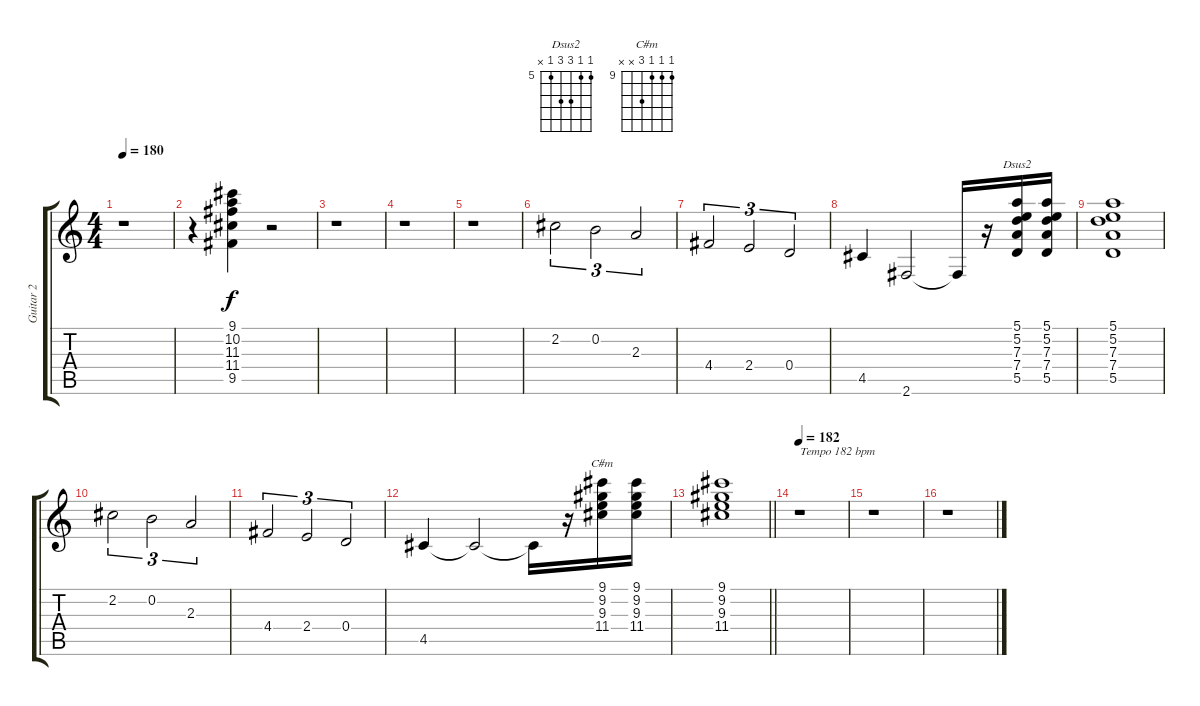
\track ("Guitar 2" "Guitar 2") {instrument overdrivenguitar}
\staff {score tabs}
\tuning (E4 B3 G3 D3 A2 E2) {hide}
\chord ("Dsus2" 5 5 7 7 5 x) {firstfret 5}
\chord ("C#m" 9 9 9 11 x x) {firstfret 9}
\ts (4 4)
\tempo 180
\clef g2
\ks c
r.1{dy f} |
r.4 (9.1 10.2 11.3 11.4 9.5).4 r.2 |
r.1{volume 13} |
r.1 |
r.1 |
2.2.2{tu (3 2)} 0.2.2{tu (3 2)} 2.3.2{tu (3 2)} |
4.4.2{tu (3 2)} 2.4.2{tu (3 2)} 0.4.2{tu (3 2)} |
4.5.4 2.6.2 2.6{t}.16 r.16 (5.1 5.2 7.3 7.4 5.5).16{ch "Dsus2"} (5.1 5.2 7.3 7.4 5.5).16 |
(5.1 5.2 7.3 7.4 5.5).1 |
2.2.2{tu (3 2)} 0.2.2{tu (3 2)} 2.3.2{tu (3 2)} |
4.4.2{tu (3 2)} 2.4.2{tu (3 2)} 0.4.2{tu (3 2)} |
4.5.4 4.5{t}.2 4.5{t}.16 r.16 (9.1 9.2 9.3 11.4).16{ch "C#m"} (9.1 9.2 9.3 11.4).16 |
\barLineRight lightlight
(9.1 9.2 9.3 11.4).1 |
\tempo 182
r.1{txt "Tempo 182 bpm"} |
r.1 |
r.1
